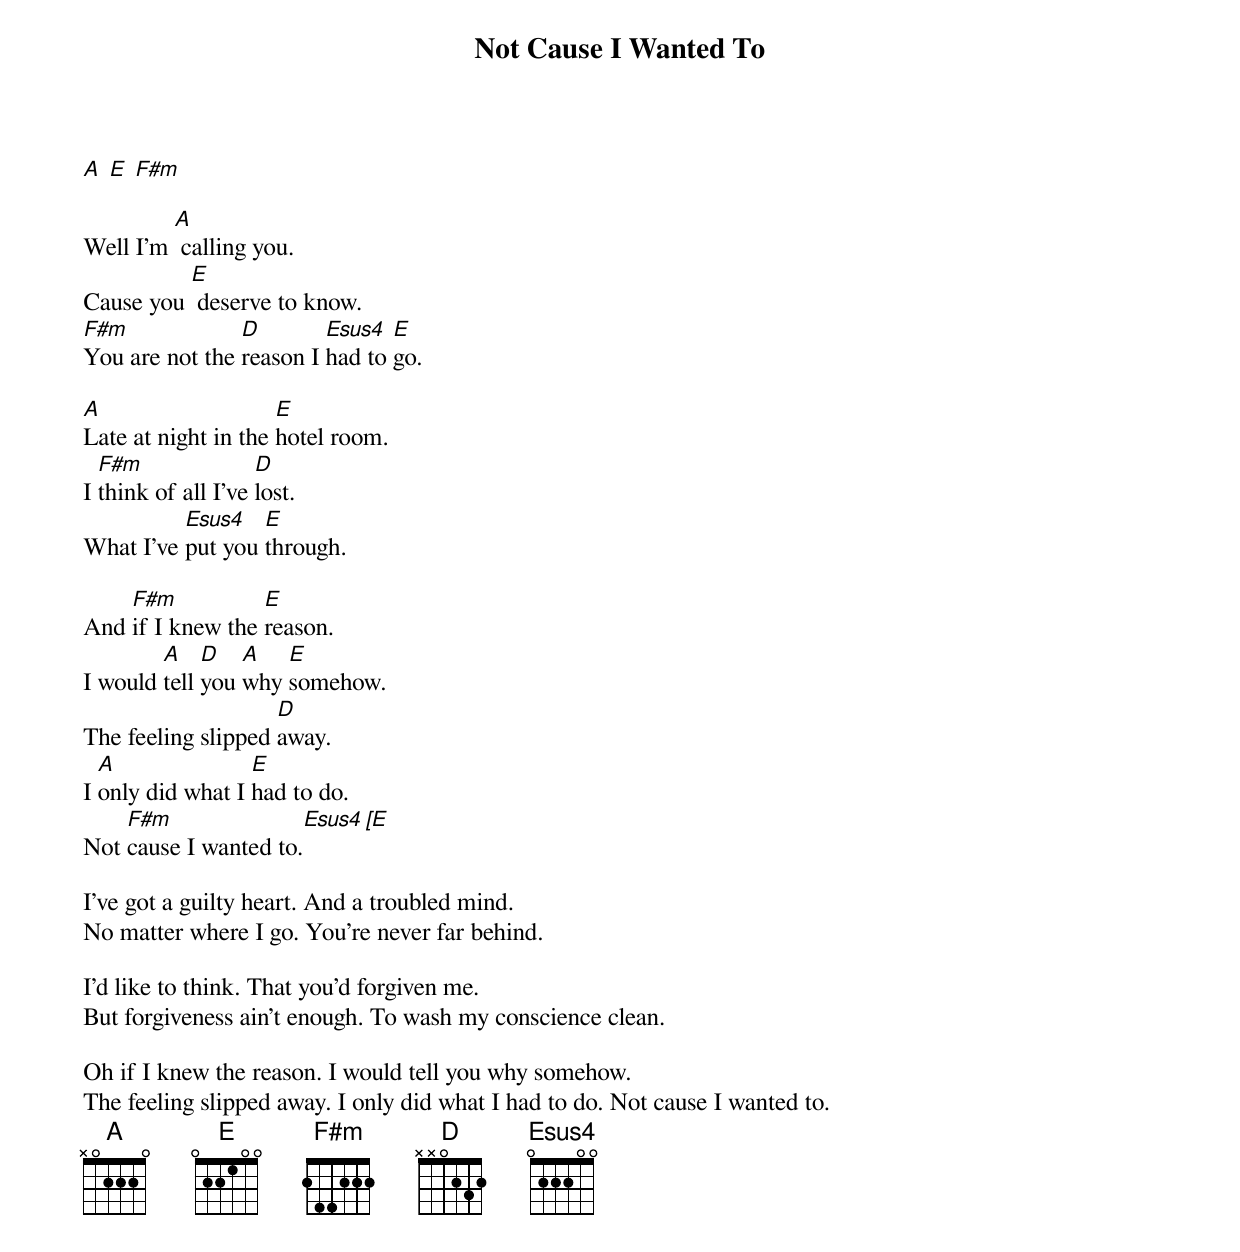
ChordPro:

{title:Not Cause I Wanted To}
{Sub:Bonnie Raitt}
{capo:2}
[A] [E] [F#m]

Well I'm [A] calling you.
Cause you [E] deserve to know.
[F#m]You are not the [D]reason I [Esus4]had to [E]go.

[A]Late at night in the [E]hotel room.
I [F#m]think of all I've [D]lost.
What I've [Esus4]put you [E]through.

And [F#m]if I knew the [E]reason.
I would [A]tell [D]you [A]why [E]somehow.
The feeling slipped [D]away.
I [A]only did what I [E]had to do.
Not [F#m]cause I wanted to.[Esus4 [E]

I've got a guilty heart. And a troubled mind.
No matter where I go. You're never far behind.

I'd like to think. That you'd forgiven me.
But forgiveness ain't enough. To wash my conscience clean.

Oh if I knew the reason. I would tell you why somehow.
The feeling slipped away. I only did what I had to do. Not cause I wanted to.
